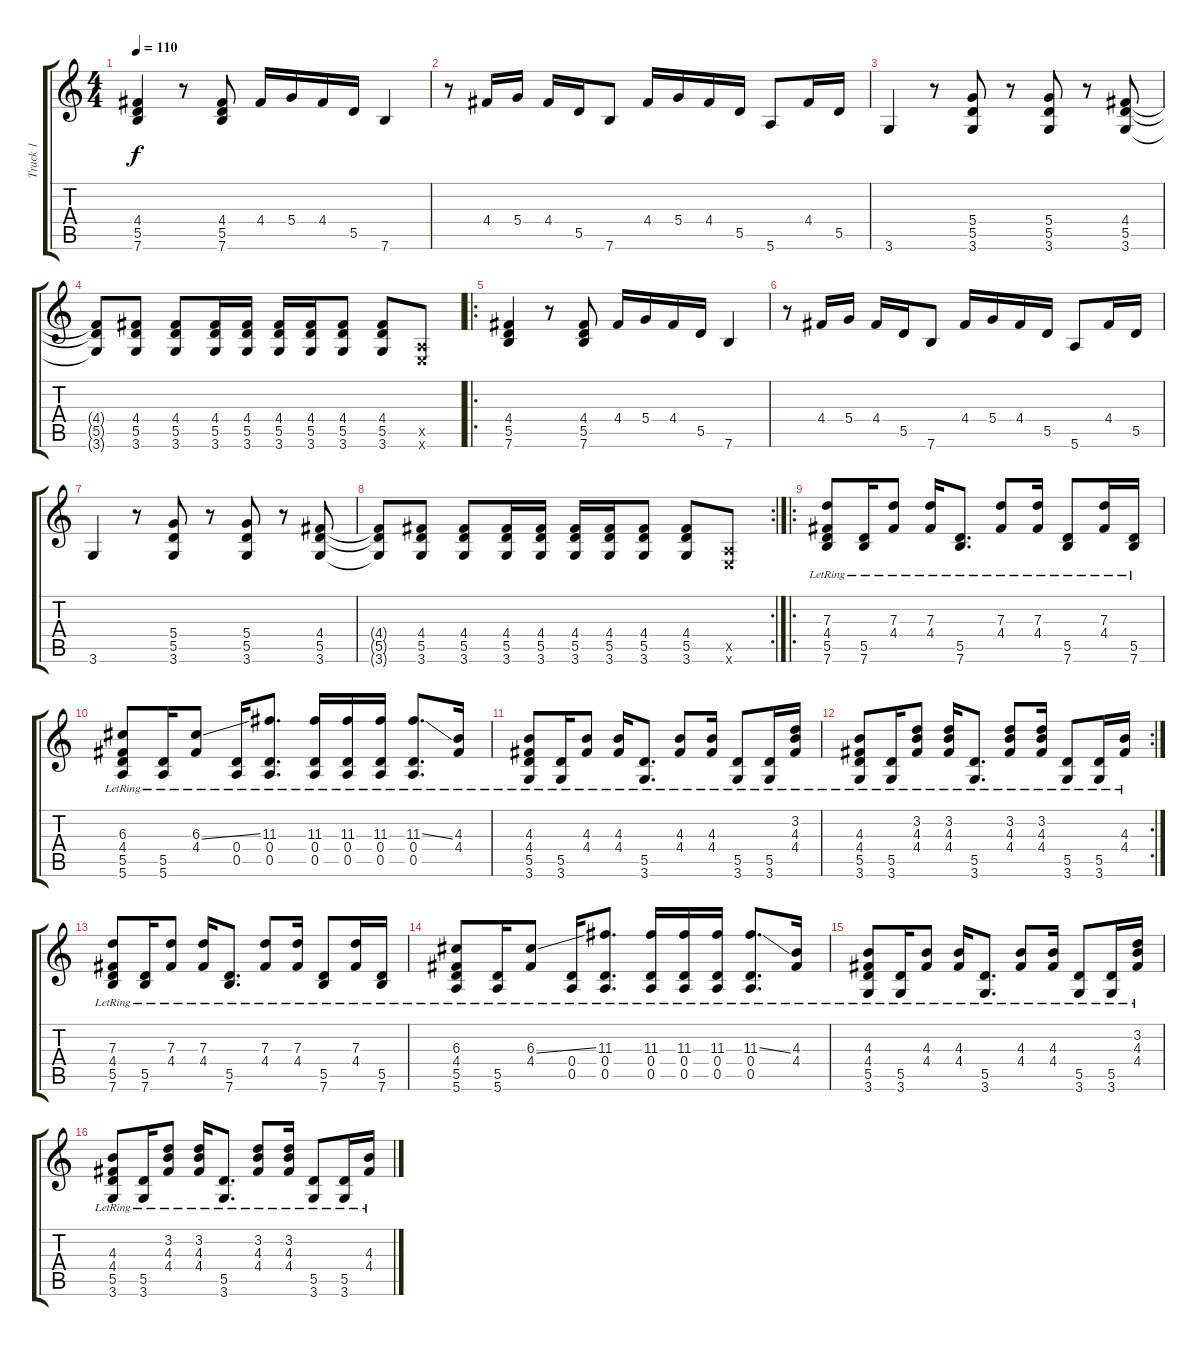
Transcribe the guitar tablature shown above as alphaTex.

\track ("Track 1" "Track 1") {instrument acousticguitarsteel}
\staff {score tabs}
\tuning (E4 B3 G3 D3 A2 E2) {hide}
\ts (4 4)
\tempo 110
\clef g2
\ks c
(4.4 5.5 7.6).4{dy f} r.8 (4.4 5.5 7.6).8 4.4.16 5.4.16 4.4.16 5.5.16 7.6.4 |
r.8 4.4.16 5.4.16 4.4.16 5.5.16 7.6.8 4.4.16 5.4.16 4.4.16 5.5.16 5.6.8 4.4.16 5.5.16 |
3.6.4 r.8 (5.4 5.5 3.6).8 r.8 (5.4 5.5 3.6).8 r.8 (4.4 5.5 3.6).8 |
(4.4{t} 5.5{t} 3.6{t}).8 (4.4 5.5 3.6).8 (4.4 5.5 3.6).8 (4.4 5.5 3.6).16 (4.4 5.5 3.6).16 (4.4 5.5 3.6).16 (4.4 5.5 3.6).16 (4.4 5.5 3.6).8 (4.4 5.5 3.6).8 (0.5{x} 0.6{x}).8 |
\ro
(4.4 5.5 7.6).4 r.8 (4.4 5.5 7.6).8 4.4.16 5.4.16 4.4.16 5.5.16 7.6.4 |
r.8 4.4.16 5.4.16 4.4.16 5.5.16 7.6.8 4.4.16 5.4.16 4.4.16 5.5.16 5.6.8 4.4.16 5.5.16 |
3.6.4 r.8 (5.4 5.5 3.6).8 r.8 (5.4 5.5 3.6).8 r.8 (4.4 5.5 3.6).8 |
\rc 2
(4.4{t} 5.5{t} 3.6{t}).8 (4.4 5.5 3.6).8 (4.4 5.5 3.6).8 (4.4 5.5 3.6).16 (4.4 5.5 3.6).16 (4.4 5.5 3.6).16 (4.4 5.5 3.6).16 (4.4 5.5 3.6).8 (4.4 5.5 3.6).8 (0.5{x} 0.6{x}).8 |
\ro
(7.3{lr} 4.4{lr} 5.5{lr} 7.6{lr}).8 (5.5{lr} 7.6{lr}).16 (7.3{lr} 4.4{lr}).8 (7.3{lr} 4.4{lr}).16 (5.5{lr} 7.6{lr}).8{d} (7.3{lr} 4.4{lr}).8 (7.3{lr} 4.4{lr}).16 (5.5{lr} 7.6{lr}).8 (7.3{lr} 4.4{lr}).16 (5.5{lr} 7.6{lr}).16 |
(6.3{lr} 4.4{lr} 5.5{lr} 5.6{lr}).8 (5.5{lr} 5.6{lr}).16 (6.3{ss lr} 4.4{lr}).8 (0.4{lr} 0.5).16 (11.3 0.4 0.5{lr}).8{d} (11.3{lr} 0.4{lr} 0.5{lr}).16 (11.3{lr} 0.4{lr} 0.5{lr}).16 (11.3{lr} 0.4{lr} 0.5{lr}).16 (11.3{ss lr} 0.4{lr} 0.5{lr}).8{d} (4.3{lr} 4.4{lr}).16 |
(4.3{lr} 4.4{lr} 5.5{lr} 3.6{lr}).8 (5.5{lr} 3.6{lr}).16 (4.3{lr} 4.4{lr}).8 (4.3{lr} 4.4{lr}).16 (5.5{lr} 3.6{lr}).8{d} (4.3{lr} 4.4{lr}).8 (4.3{lr} 4.4{lr}).16 (5.5{lr} 3.6{lr}).8 (5.5{lr} 3.6{lr}).16 (3.2{lr} 4.3{lr} 4.4{lr}).16 |
\rc 2
(4.3{lr} 4.4{lr} 5.5{lr} 3.6{lr}).8 (5.5{lr} 3.6{lr}).16 (3.2{lr} 4.3{lr} 4.4{lr}).8 (3.2{lr} 4.3{lr} 4.4{lr}).16 (5.5{lr} 3.6{lr}).8{d} (3.2{lr} 4.3{lr} 4.4{lr}).8 (3.2{lr} 4.3{lr} 4.4{lr}).16 (5.5{lr} 3.6{lr}).8 (5.5{lr} 3.6{lr}).16 (4.3{lr} 4.4{lr}).16 |
(7.3{lr} 4.4{lr} 5.5{lr} 7.6{lr}).8 (5.5{lr} 7.6{lr}).16 (7.3{lr} 4.4{lr}).8 (7.3{lr} 4.4{lr}).16 (5.5{lr} 7.6{lr}).8{d} (7.3{lr} 4.4{lr}).8 (7.3{lr} 4.4{lr}).16 (5.5{lr} 7.6{lr}).8 (7.3{lr} 4.4{lr}).16 (5.5{lr} 7.6{lr}).16 |
(6.3{lr} 4.4{lr} 5.5{lr} 5.6{lr}).8 (5.5{lr} 5.6{lr}).16 (6.3{ss lr} 4.4{lr}).8 (0.4{lr} 0.5).16 (11.3 0.4 0.5{lr}).8{d} (11.3{lr} 0.4{lr} 0.5{lr}).16 (11.3{lr} 0.4{lr} 0.5{lr}).16 (11.3{lr} 0.4{lr} 0.5{lr}).16 (11.3{ss lr} 0.4{lr} 0.5{lr}).8{d} (4.3{lr} 4.4{lr}).16 |
(4.3{lr} 4.4{lr} 5.5{lr} 3.6{lr}).8 (5.5{lr} 3.6{lr}).16 (4.3{lr} 4.4{lr}).8 (4.3{lr} 4.4{lr}).16 (5.5{lr} 3.6{lr}).8{d} (4.3{lr} 4.4{lr}).8 (4.3{lr} 4.4{lr}).16 (5.5{lr} 3.6{lr}).8 (5.5{lr} 3.6{lr}).16 (3.2{lr} 4.3{lr} 4.4{lr}).16 |
(4.3{lr} 4.4{lr} 5.5{lr} 3.6{lr}).8 (5.5{lr} 3.6{lr}).16 (3.2{lr} 4.3{lr} 4.4{lr}).8 (3.2{lr} 4.3{lr} 4.4{lr}).16 (5.5{lr} 3.6{lr}).8{d} (3.2{lr} 4.3{lr} 4.4{lr}).8 (3.2{lr} 4.3{lr} 4.4{lr}).16 (5.5{lr} 3.6{lr}).8 (5.5{lr} 3.6{lr}).16 (4.3{lr} 4.4{lr}).16
